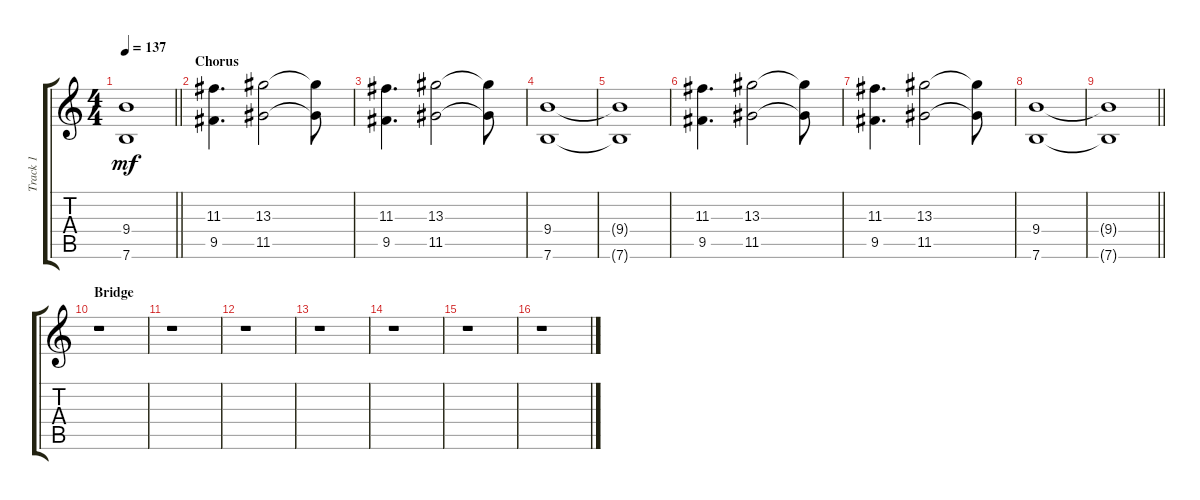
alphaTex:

\track ("Track 1" "Track 1") {instrument overdrivenguitar}
\staff {score tabs}
\tuning (E4 B3 G3 D3 A2 E2) {hide}
\ts (4 4)
\tempo 137
\clef g2
\barLineRight lightlight
\ks c
(9.4{t} 7.6{t}).1{dy mf} |
\section ("" "Chorus")
(11.3 9.5).4{d} (13.3 11.5).2 (13.3{t} 11.5{t}).8 |
(11.3 9.5).4{d} (13.3 11.5).2 (13.3{t} 11.5{t}).8 |
(9.4 7.6).1 |
(9.4{t} 7.6{t}).1 |
(11.3 9.5).4{d} (13.3 11.5).2 (13.3{t} 11.5{t}).8 |
(11.3 9.5).4{d} (13.3 11.5).2 (13.3{t} 11.5{t}).8 |
(9.4 7.6).1 |
\barLineRight lightlight
(9.4{t} 7.6{t}).1 |
\section ("" "Bridge")
r.1 |
r.1 |
r.1 |
r.1 |
r.1 |
r.1 |
r.1
